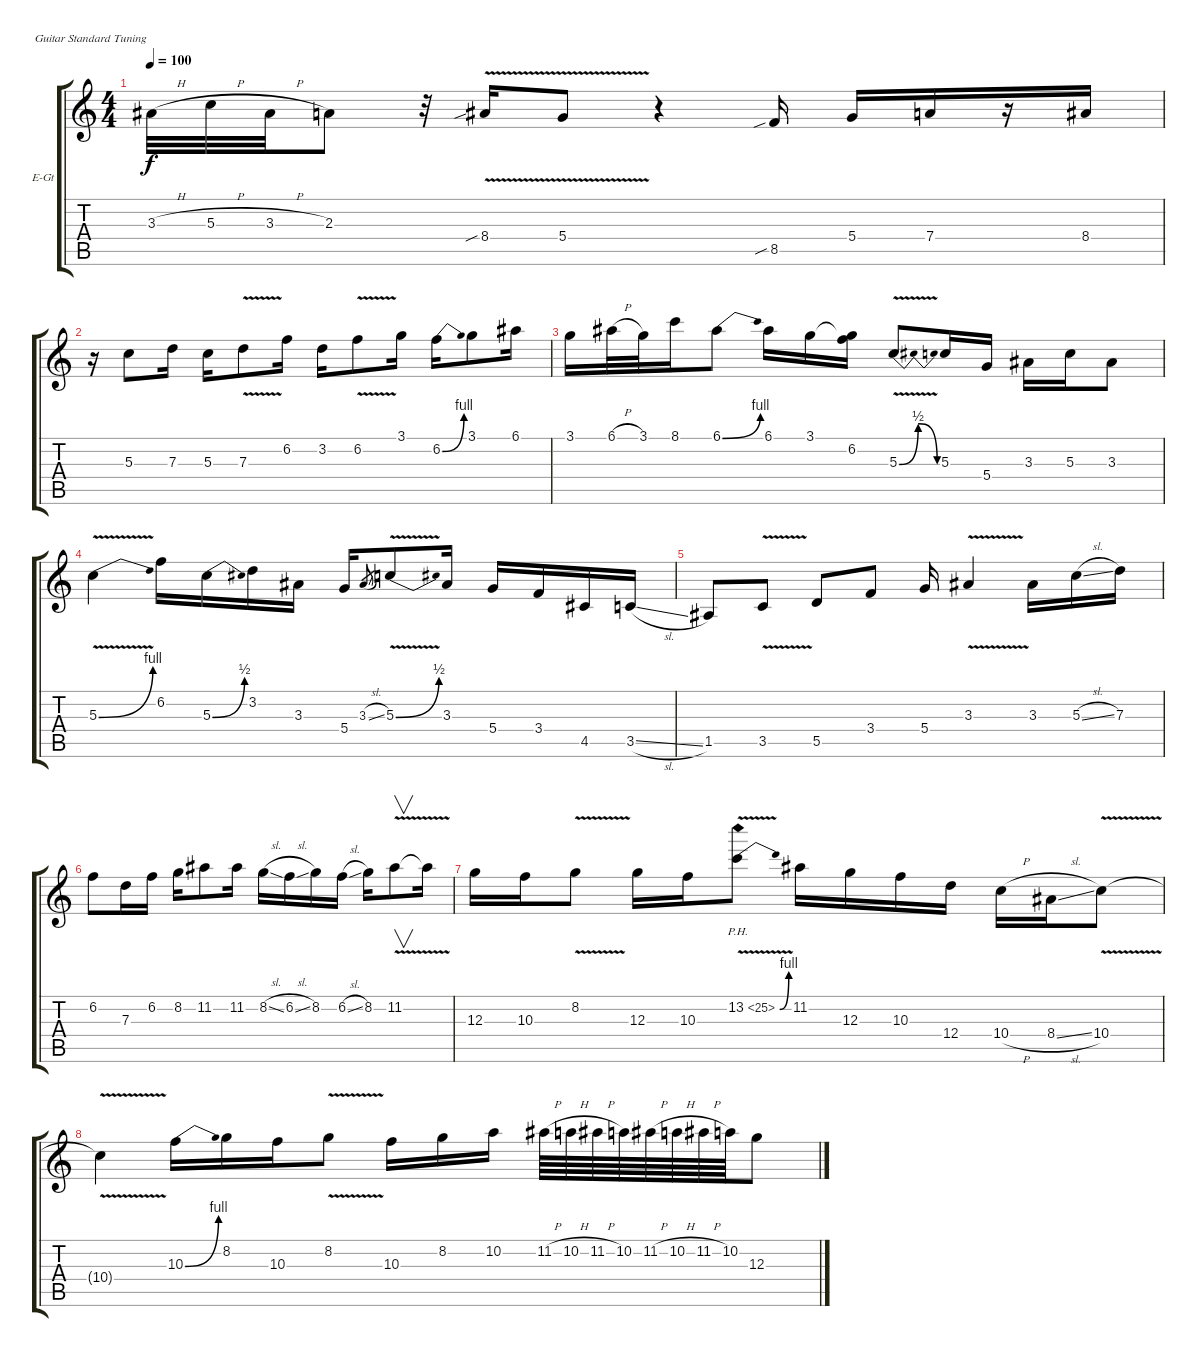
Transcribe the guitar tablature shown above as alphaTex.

\bracketExtendMode groupsimilarinstruments
\firstSystemTrackNameOrientation horizontal
\otherSystemsTrackNameOrientation horizontal
\track ("Guitar" "E-Gt") {instrument distortionguitar}
\staff {score tabs}
\tuning (E4 B3 G3 D3 A2 E2)
\ts (4 4)
\tempo 100
\clef g2
\ks c
3.3{h}.32{dy f} 5.3{h}.32 3.3{h}.32 2.3.8 r.32 8.4{v sib}.16 5.4{v}.8 r.4 8.5{sib}.16 5.4.16 7.4.16 r.16 8.4.16 |
r.16 5.3.8 7.3.16 5.3.16 7.3{v}.8 6.2.16 3.2.16 6.2{v}.8 3.1.16 6.2{be (bend 0 0 15 4)}.16 3.1.8 6.1.16 |
3.1.16 6.1{h}.32 3.1.32 8.1.16 6.1{be (bend 0 0 15 4)}.8 6.1.16 3.1.16 (6.2 3.1{t}).16 5.3{be (bendrelease 0 0 10.2 2 20.4 2 30 0) v}.8 5.3.16 5.4.16 3.3.16 5.3.16 3.3.8 |
5.3{be (bend 0 0 14.399999999999999 4) v}.4 6.2.16 5.3{be (bend 0 0 14.399999999999999 2)}.16 3.2.16 3.3.16 5.4.16 3.3{sl}.8{gr} 5.3{be (bend 0 0 15.6 2) v}.8 3.3.16 5.4.16 3.4.16 4.5.16 3.5{sl}.16 |
1.5.8 3.5{v}.8 5.5.8 3.4.8 5.4.16 3.3{v}.4 3.3.16 5.3{sl}.16 7.3.16 |
6.2.8 7.3.16 6.2.16 8.2.16 11.2.8 11.2.16 8.2{sl}.16 6.2{sl}.16 8.2.16 6.2{sl}.16 8.2.16 11.2{v}.8{v} 11.2{v t}.16 |
12.3.16 10.3.16 8.2{v}.8 12.3.16 10.3.16 13.2{be (bend 0 0 15 4) ph 12 v}.8 11.2.16 12.3.16 10.3.16 12.4.16 10.4{h}.16 8.4{sl}.16 10.4{v}.8 |
10.4{v t}.4 10.3{be (bend 0 0 15 4)}.16 8.2.16 10.3.16 8.2{v}.8 10.3.16 8.2.16 10.2.16 11.2{h}.64 10.2{h}.64 11.2{h}.64 10.2.64 11.2{h}.64 10.2{h}.64 11.2{h}.64 10.2.64 12.3.8
